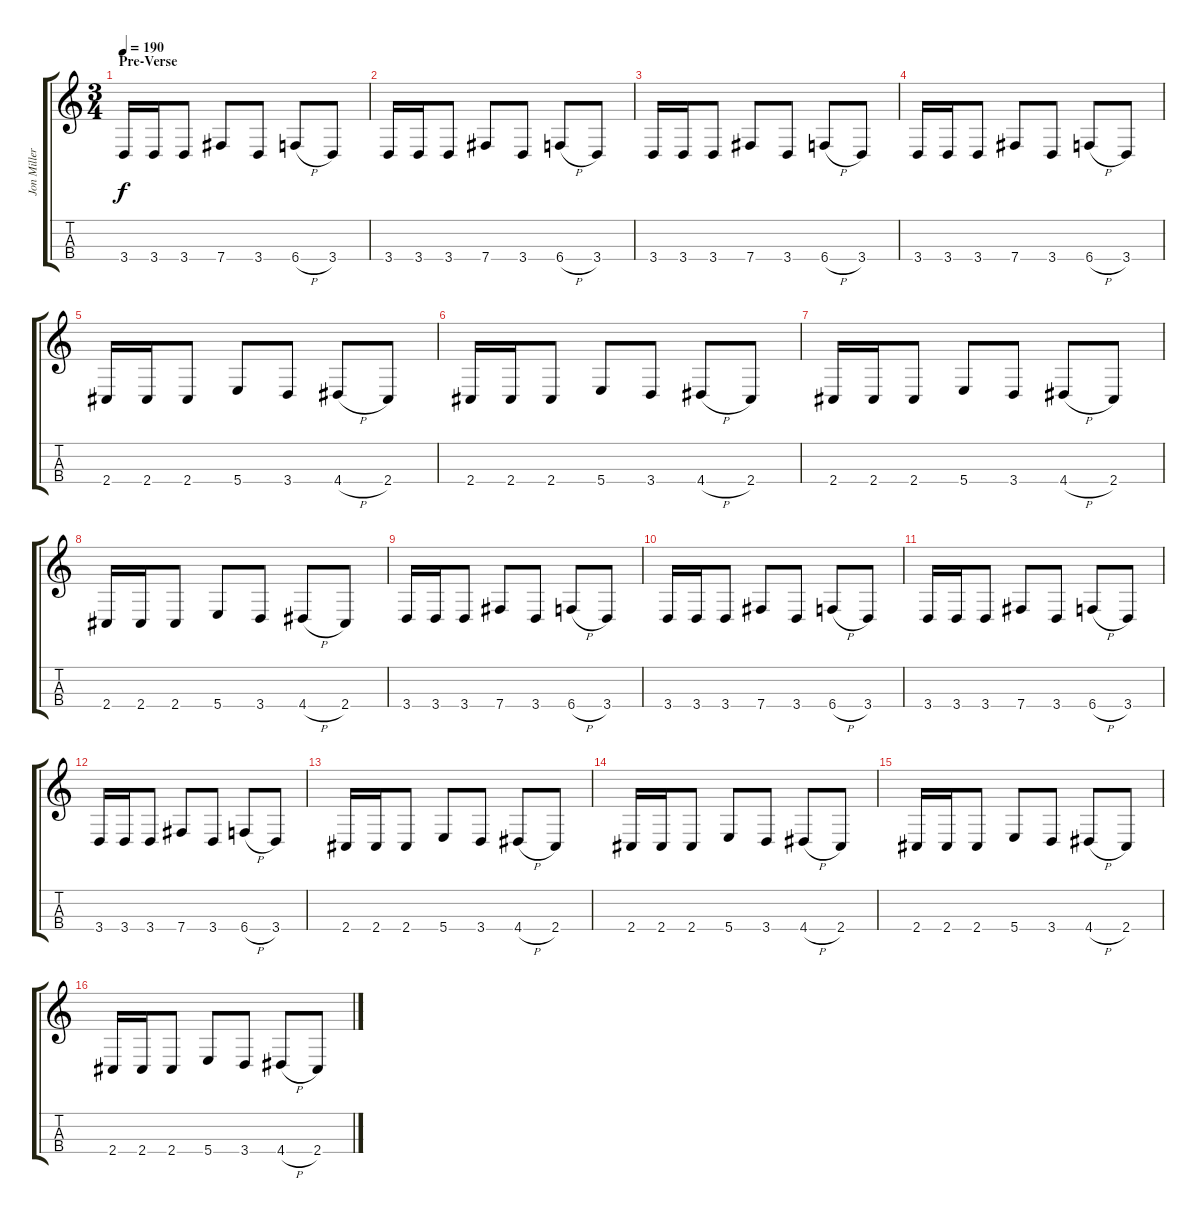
\track ("Jon Miller (Bass Guitar)" "Jon Miller") {instrument electricbasspick}
\staff {score tabs}
\tuning (E3 B2 Gb2 B1) {hide}
\ts (3 4)
\section ("" "Pre-Verse")
\tempo 190
\clef g2
\ks c
3.4.16{dy f} 3.4.16 3.4.8 7.4.8 3.4.8 6.4{h}.8 3.4.8 |
3.4.16 3.4.16 3.4.8 7.4.8 3.4.8 6.4{h}.8 3.4.8 |
3.4.16 3.4.16 3.4.8 7.4.8 3.4.8 6.4{h}.8 3.4.8 |
3.4.16 3.4.16 3.4.8 7.4.8 3.4.8 6.4{h}.8 3.4.8 |
2.4.16 2.4.16 2.4.8 5.4.8 3.4.8 4.4{h}.8 2.4.8 |
2.4.16 2.4.16 2.4.8 5.4.8 3.4.8 4.4{h}.8 2.4.8 |
2.4.16 2.4.16 2.4.8 5.4.8 3.4.8 4.4{h}.8 2.4.8 |
2.4.16 2.4.16 2.4.8 5.4.8 3.4.8 4.4{h}.8 2.4.8 |
3.4.16 3.4.16 3.4.8 7.4.8 3.4.8 6.4{h}.8 3.4.8 |
3.4.16 3.4.16 3.4.8 7.4.8 3.4.8 6.4{h}.8 3.4.8 |
3.4.16 3.4.16 3.4.8 7.4.8 3.4.8 6.4{h}.8 3.4.8 |
3.4.16 3.4.16 3.4.8 7.4.8 3.4.8 6.4{h}.8 3.4.8 |
2.4.16 2.4.16 2.4.8 5.4.8 3.4.8 4.4{h}.8 2.4.8 |
2.4.16 2.4.16 2.4.8 5.4.8 3.4.8 4.4{h}.8 2.4.8 |
2.4.16 2.4.16 2.4.8 5.4.8 3.4.8 4.4{h}.8 2.4.8 |
2.4.16 2.4.16 2.4.8 5.4.8 3.4.8 4.4{h}.8 2.4.8
